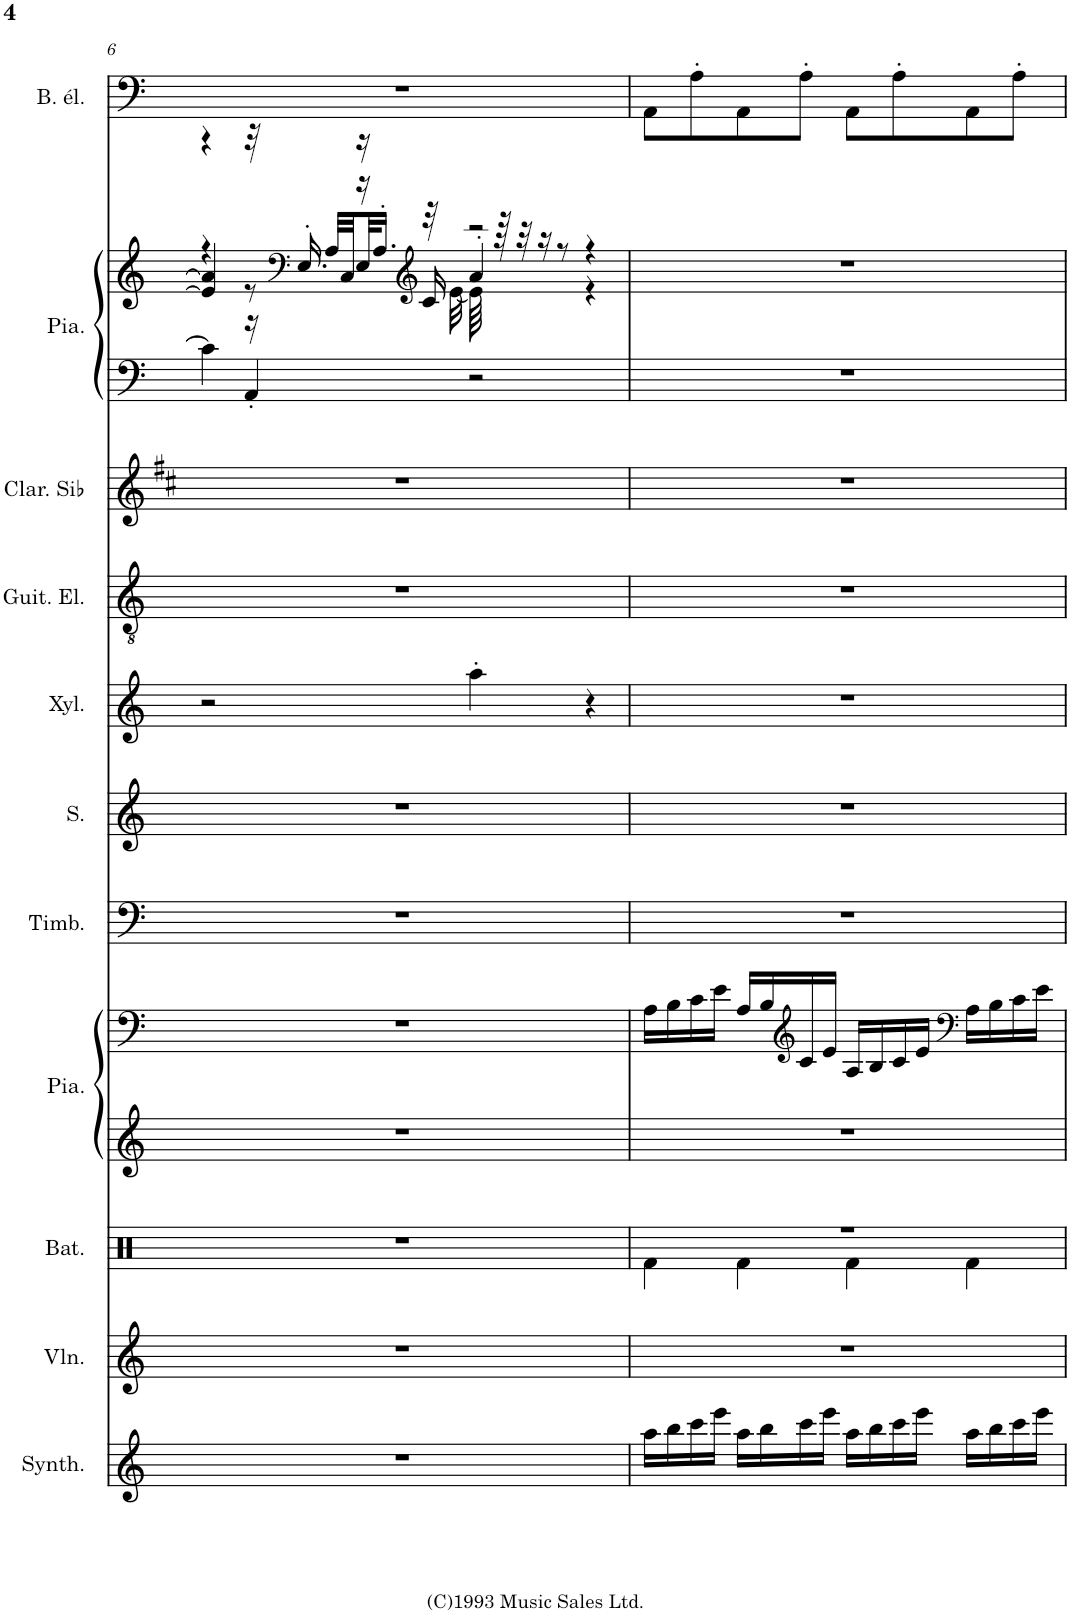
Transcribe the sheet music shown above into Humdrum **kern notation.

**kern	**kern	**kern	**kern	**kern	**kern	**kern	**kern	**kern	**kern	**kern	**kern	**kern
*part11	*part10	*part9	*part8	*part8	*part7	*part6	*part5	*part4	*part3	*part2	*part2	*part1
*staff13	*staff12	*staff11	*staff10	*staff9	*staff8	*staff7	*staff6	*staff5	*staff4	*staff3	*staff2	*staff1
*I"Synthétiseur d'effets	*I"Violon	*I"Batterie	*I"Piano	*	*I"Timbales	*I"Soprano	*I"Xylophone	*I"Guitare électrique	*I"Clarinette en Sib	*I"Piano	*	*I"Basse électrique, Money Money
*I'Synth.	*I'Vln.	*I'Bat.	*I'Pia.	*	*I'Timb.	*I'S.	*I'Xyl.	*I'Guit. El.	*I'Clar. Sib	*I'Pia.	*	*I'B. él.
!!LO:PB:g=z
*clefG2	*clefG2	*clefX	*clefG2	*clefF4	*clefF4	*clefG2	*clefG2	*clefGv2	*clefG2	*clefF4	*clefG2	*clefF4
*	*	*	*	*	*	*	*Trd-7c-12	*	*Trd1c2	*	*	*Trd7c12
*k[]	*k[]	*k[]	*k[]	*k[]	*k[]	*k[]	*k[]	*k[]	*k[f#c#]	*k[]	*k[]	*k[]
*M4/4	*M4/4	*M4/4	*M4/4	*M4/4	*M4/4	*M4/4	*M4/4	*M4/4	*M4/4	*M4/4	*M4/4	*M4/4
=6	=6	=6	=6	=6	=6	=6	=6	=6	=6	=6	=6	=6
*	*	*	*	*	*	*	*	*	*	*	*^	*
*	*	*	*	*	*	*	*	*	*	*	*	*^	*
1r	1r	1r	1r	1r	1r	1r	2r	1r	1r	4c\]	4r	4r	4e/] 4a/]	1r
.	.	.	.	.	.	.	.	.	.	4AA'/	32r	8r	16r	.
*	*	*	*	*	*	*	*	*	*	*	*clefF4	*	*	*
.	.	.	.	.	.	.	.	.	.	.	16.E'/	.	.	.
.	.	.	.	.	.	.	.	.	.	.	.	.	32A/LLL	.
.	.	.	.	.	.	.	.	.	.	.	.	.	32C/	.
.	.	.	.	.	.	.	.	.	.	.	16r	16r	32E/J	.
.	.	.	.	.	.	.	.	.	.	.	.	.	16.A'/JJ	.
*	*	*	*	*	*	*	*	*	*	*	*clefG2	*	*	*
.	.	.	.	.	.	.	.	.	.	.	16c/	32r	.	.
.	.	.	.	.	.	.	.	.	.	.	.	[32e\	.	.
.	.	.	.	.	.	.	4aa'\	.	.	2r	2r	64e\]	4a'/	.
.	.	.	.	.	.	.	.	.	.	.	.	64r	.	.
.	.	.	.	.	.	.	.	.	.	.	.	32r	.	.
.	.	.	.	.	.	.	.	.	.	.	.	16r	.	.
.	.	.	.	.	.	.	.	.	.	.	.	8r	.	.
.	.	.	.	.	.	.	4r	.	.	.	.	4r	4r	.
*	*	*	*	*	*	*	*	*	*	*	*v	*v	*v	*
=7	=7	=7	=7	=7	=7	=7	=7	=7	=7	=7	=7	=7
*	*	*^	*	*	*	*	*	*	*	*	*	*
16aa\LL	1r	1r	4Rf\	1r	16A\LL	1r	1r	1r	1r	1r	1r	1r	8AA\L
16bb\	.	.	.	.	16B\	.	.	.	.	.	.	.	.
16ccc\	.	.	.	.	16c\	.	.	.	.	.	.	.	8A'\
16eee\JJ	.	.	.	.	16e\JJ	.	.	.	.	.	.	.	.
16aa\LL	.	.	4Rf\	.	16A/LL	.	.	.	.	.	.	.	8AA\
16bb\	.	.	.	.	16B/	.	.	.	.	.	.	.	.
*	*	*	*	*	*clefG2	*	*	*	*	*	*	*	*
16ccc\	.	.	.	.	16c/	.	.	.	.	.	.	.	8A'\J
16eee\JJ	.	.	.	.	16e/JJ	.	.	.	.	.	.	.	.
16aa\LL	.	.	4Rf\	.	16A/LL	.	.	.	.	.	.	.	8AA\L
16bb\	.	.	.	.	16B/	.	.	.	.	.	.	.	.
16ccc\	.	.	.	.	16c/	.	.	.	.	.	.	.	8A'\
16eee\JJ	.	.	.	.	16e/JJ	.	.	.	.	.	.	.	.
*	*	*	*	*	*clefF4	*	*	*	*	*	*	*	*
16aa\LL	.	.	4Rf\	.	16A\LL	.	.	.	.	.	.	.	8AA\
16bb\	.	.	.	.	16B\	.	.	.	.	.	.	.	.
16ccc\	.	.	.	.	16c\	.	.	.	.	.	.	.	8A'\J
16eee\JJ	.	.	.	.	16e\JJ	.	.	.	.	.	.	.	.
*	*	*v	*v	*	*	*	*	*	*	*	*	*	*
=	=	=	=	=	=	=	=	=	=	=	=	=
*-	*-	*-	*-	*-	*-	*-	*-	*-	*-	*-	*-	*-
